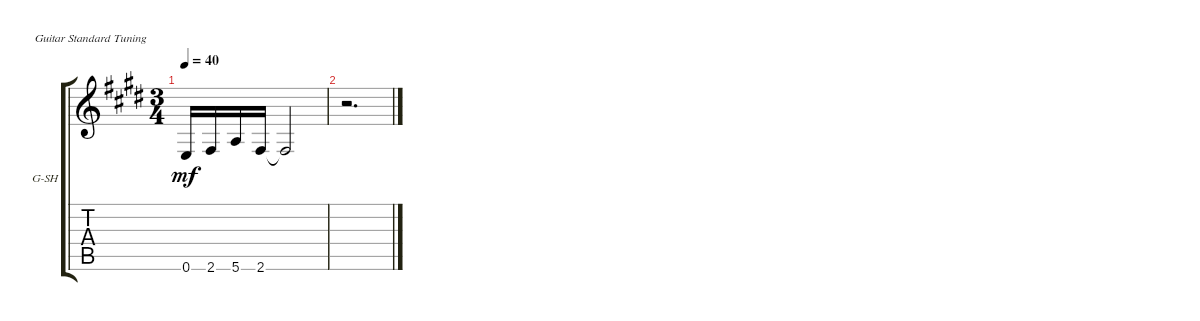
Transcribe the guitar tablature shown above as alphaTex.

\defaultSystemsLayout 4
\bracketExtendMode groupsimilarinstruments
\firstSystemTrackNameOrientation horizontal
\otherSystemsTrackNameOrientation horizontal
\track ("Guitar Solo SuperHot" "G-SH") {multiBarRest instrument overdrivenguitar}
\staff {score tabs}
\tuning (E4 B3 G3 D3 A2 E2)
\ts (3 4)
\tempo 40
\clef g2
\ks c#minor
0.6.16{dy mf} 2.6.16 5.6.16 2.6.16 2.6{t}.2 |
r.2{d}
